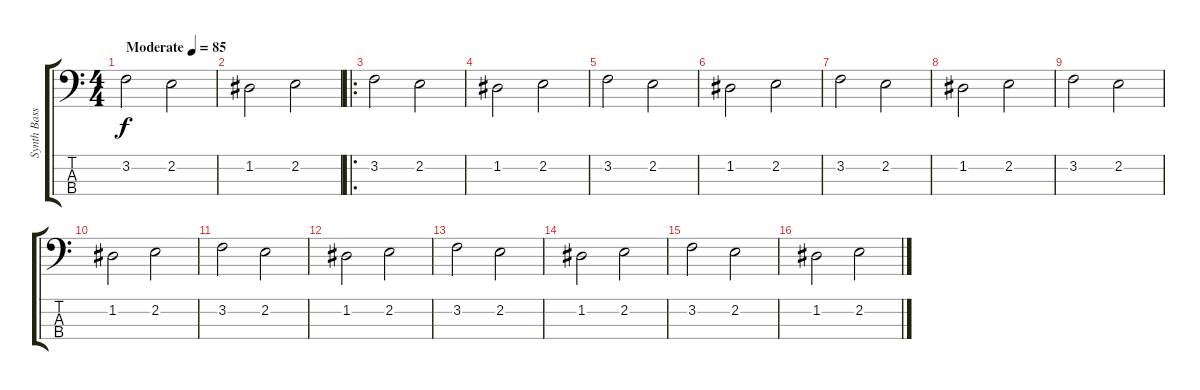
\track ("Synth Bass" "Synth Bass") {instrument fretlessbass}
\staff {score tabs}
\tuning (G2 D2 A1 E1) {hide}
\ts (4 4)
\tempo (85 "Moderate")
\clef f4
\ks c
3.2.2{dy f instrument fretlessbass} 2.2.2 |
1.2.2 2.2.2 |
\ro
3.2.2 2.2.2 |
1.2.2 2.2.2 |
3.2.2 2.2.2 |
1.2.2 2.2.2 |
3.2.2 2.2.2 |
1.2.2 2.2.2 |
3.2.2 2.2.2 |
1.2.2 2.2.2 |
3.2.2 2.2.2 |
1.2.2 2.2.2 |
3.2.2 2.2.2 |
1.2.2 2.2.2 |
3.2.2 2.2.2 |
1.2.2 2.2.2
